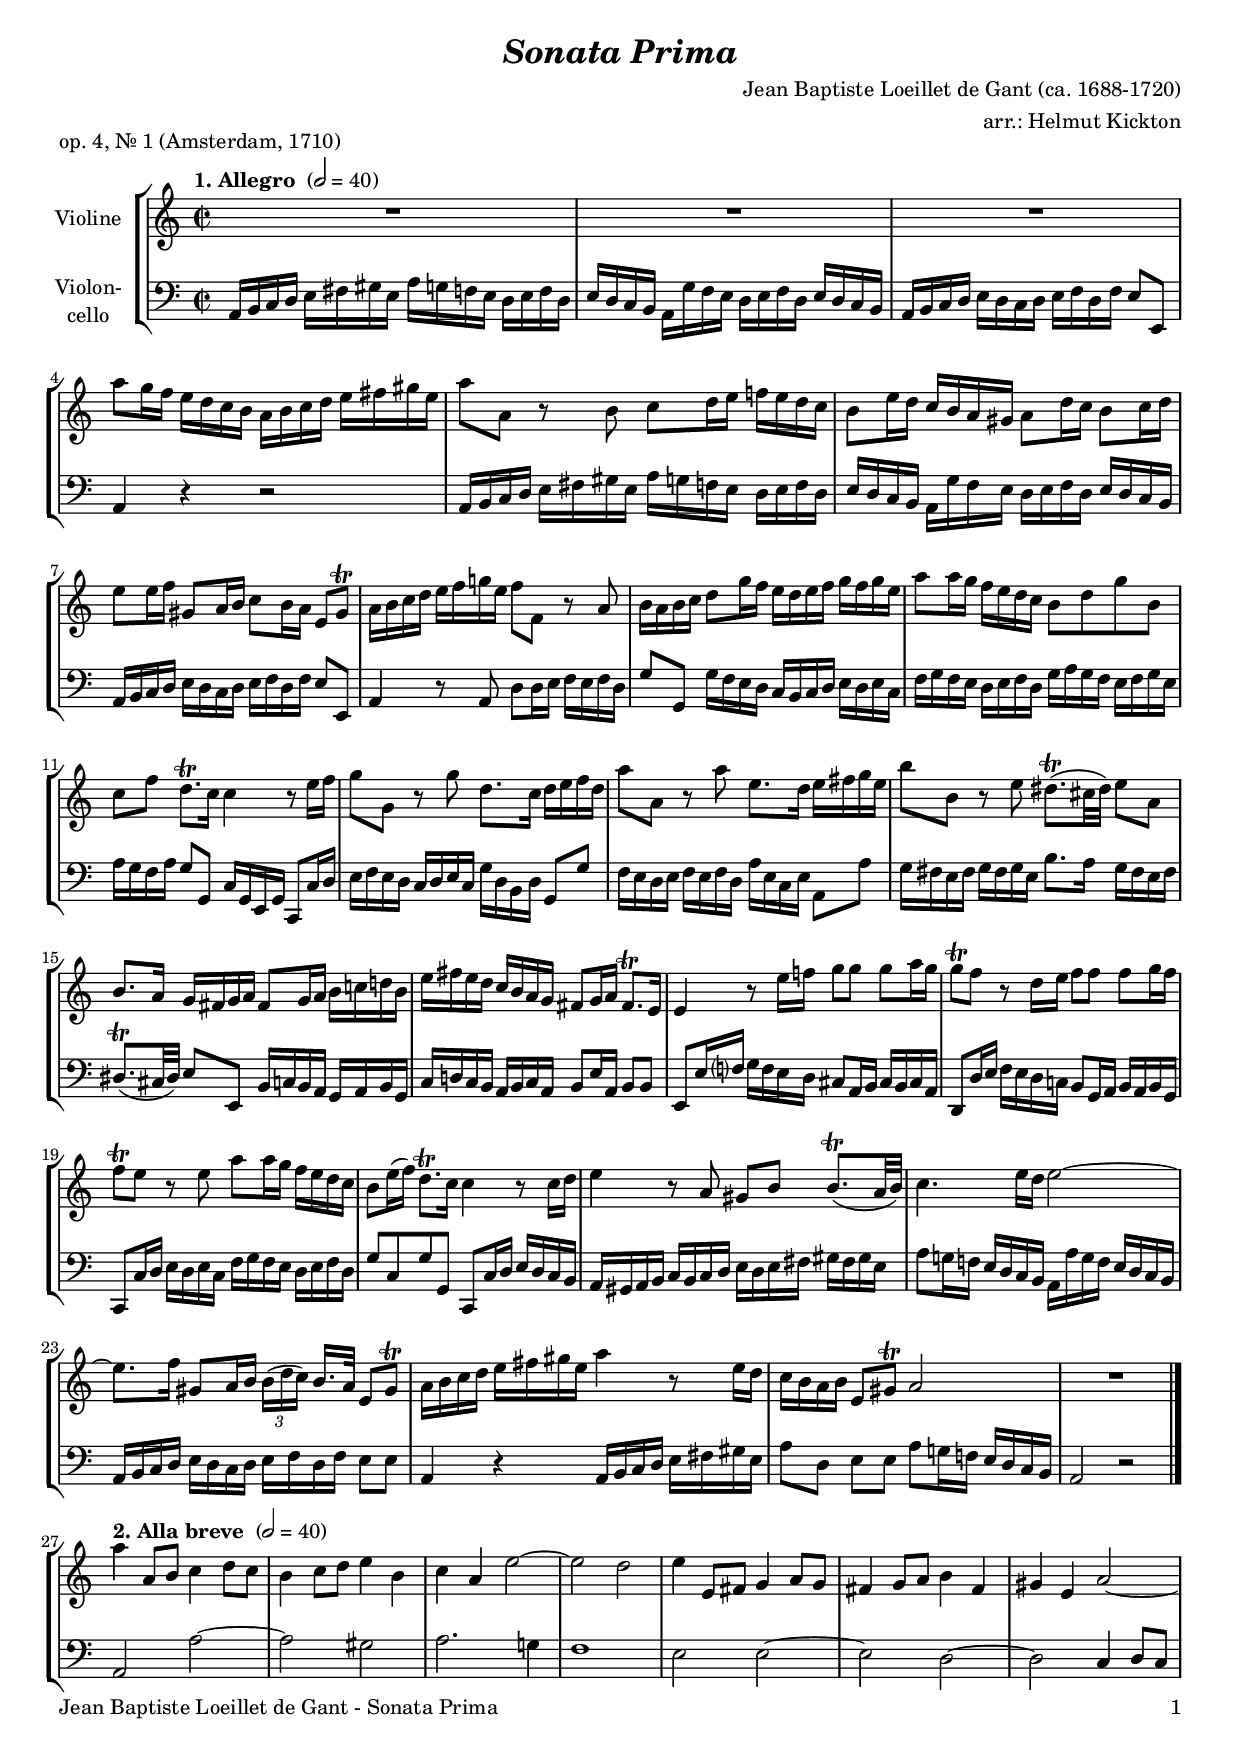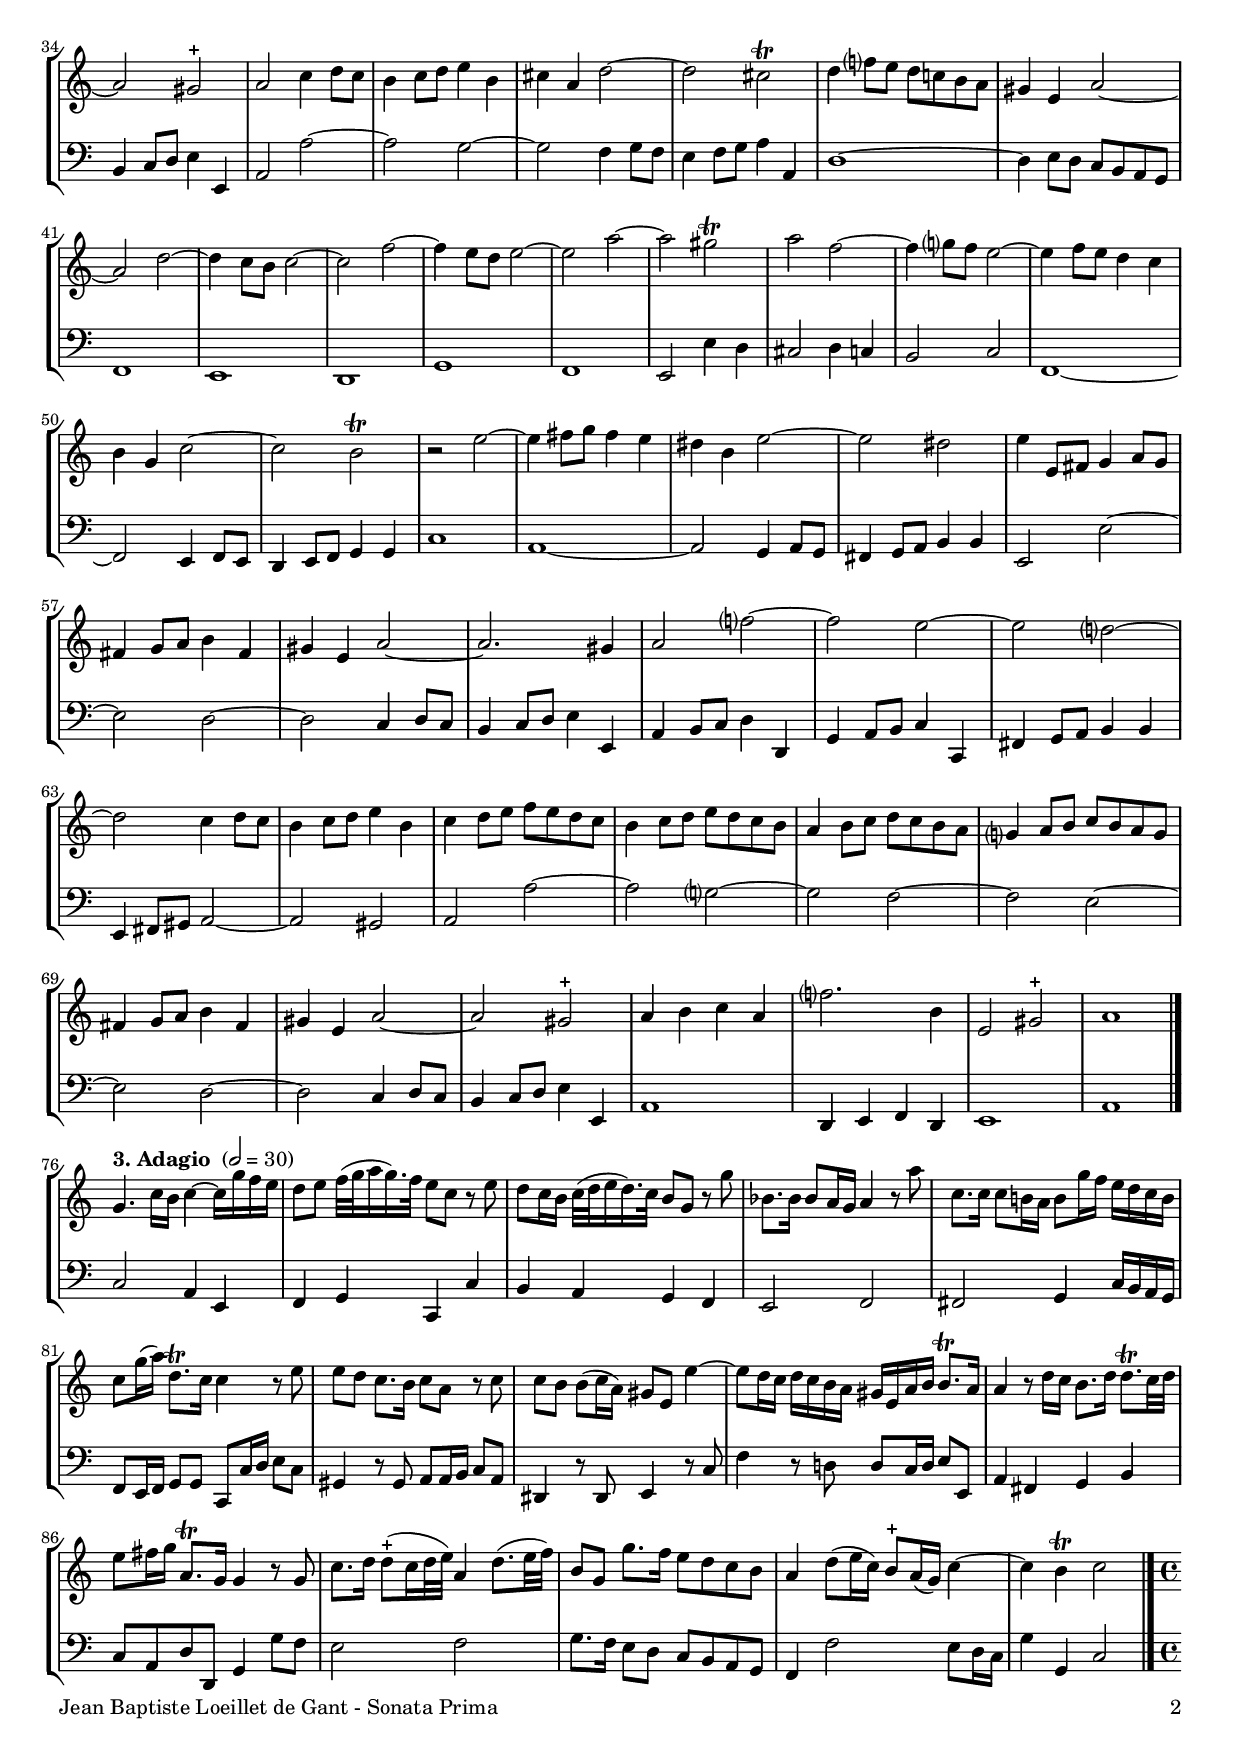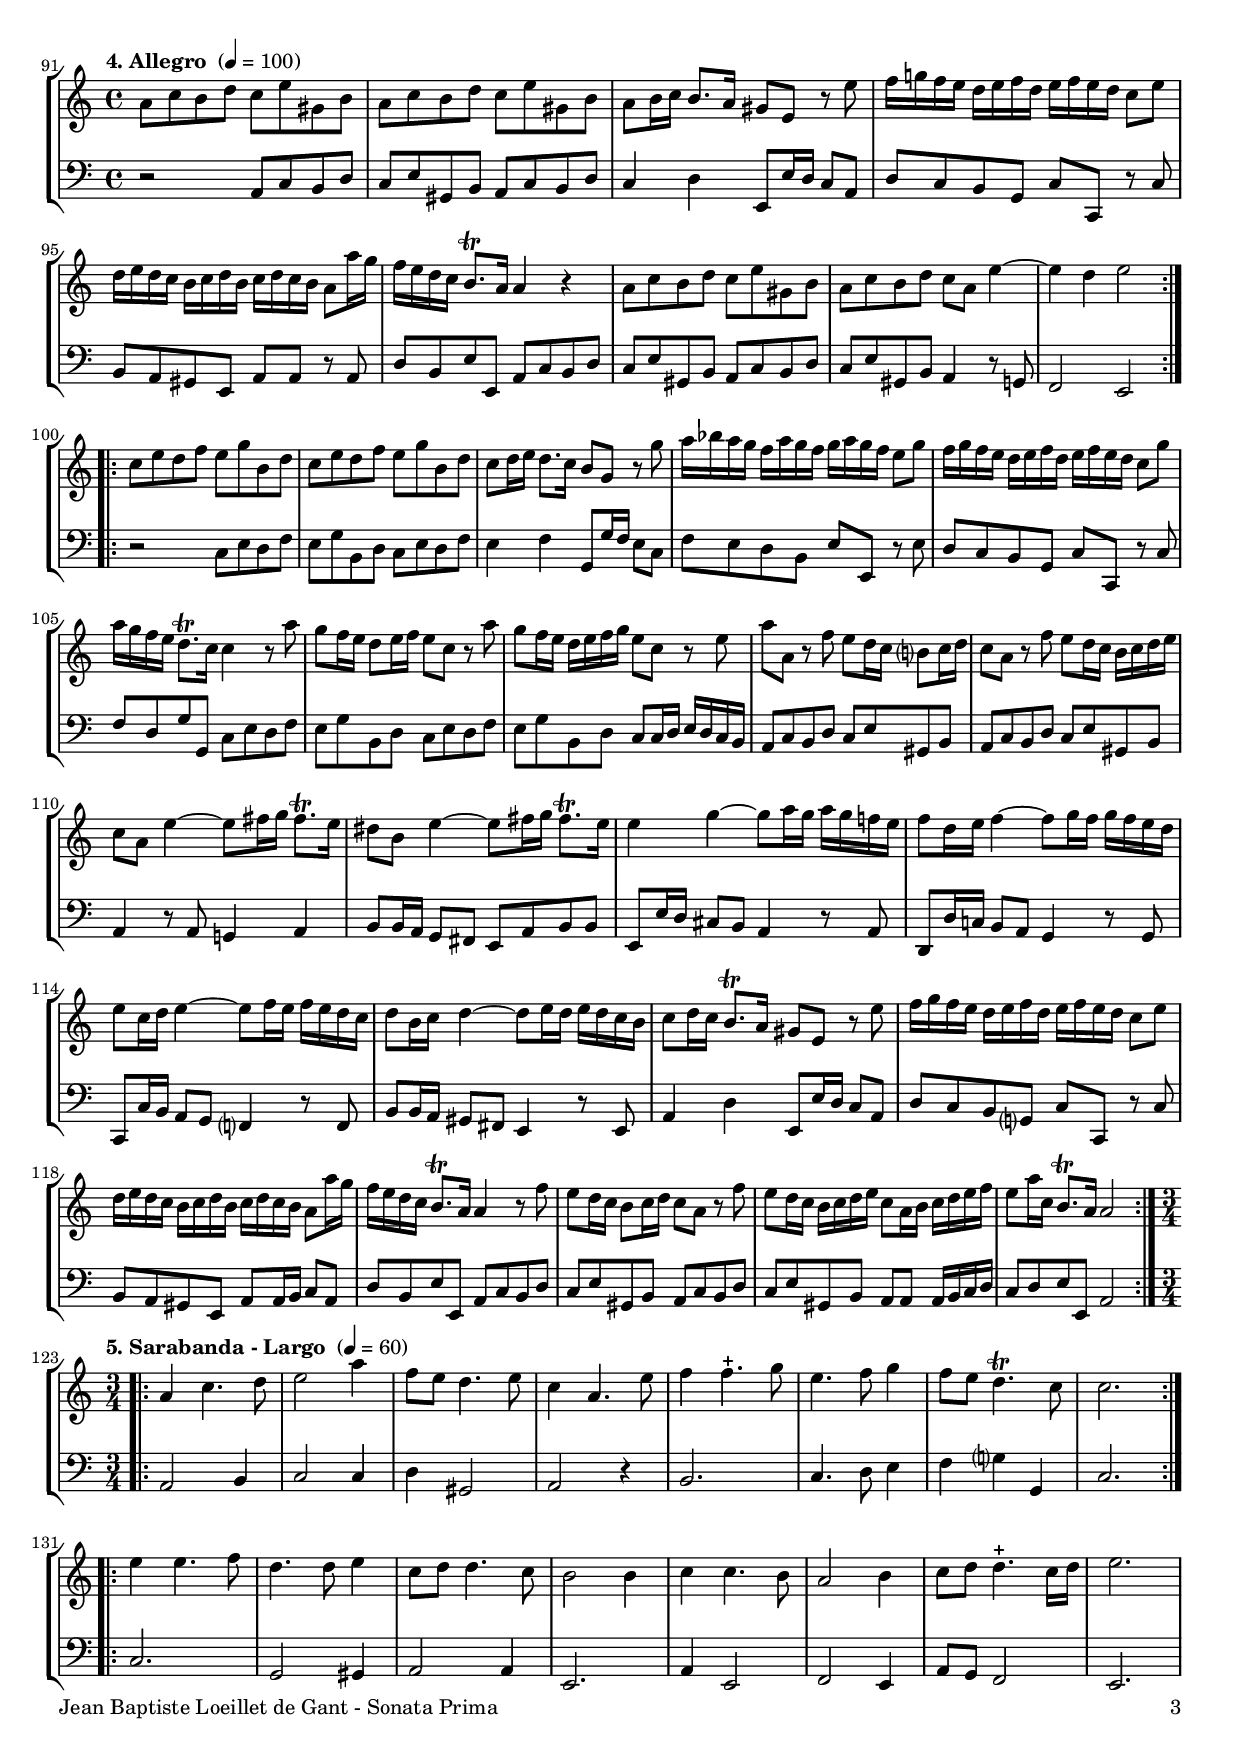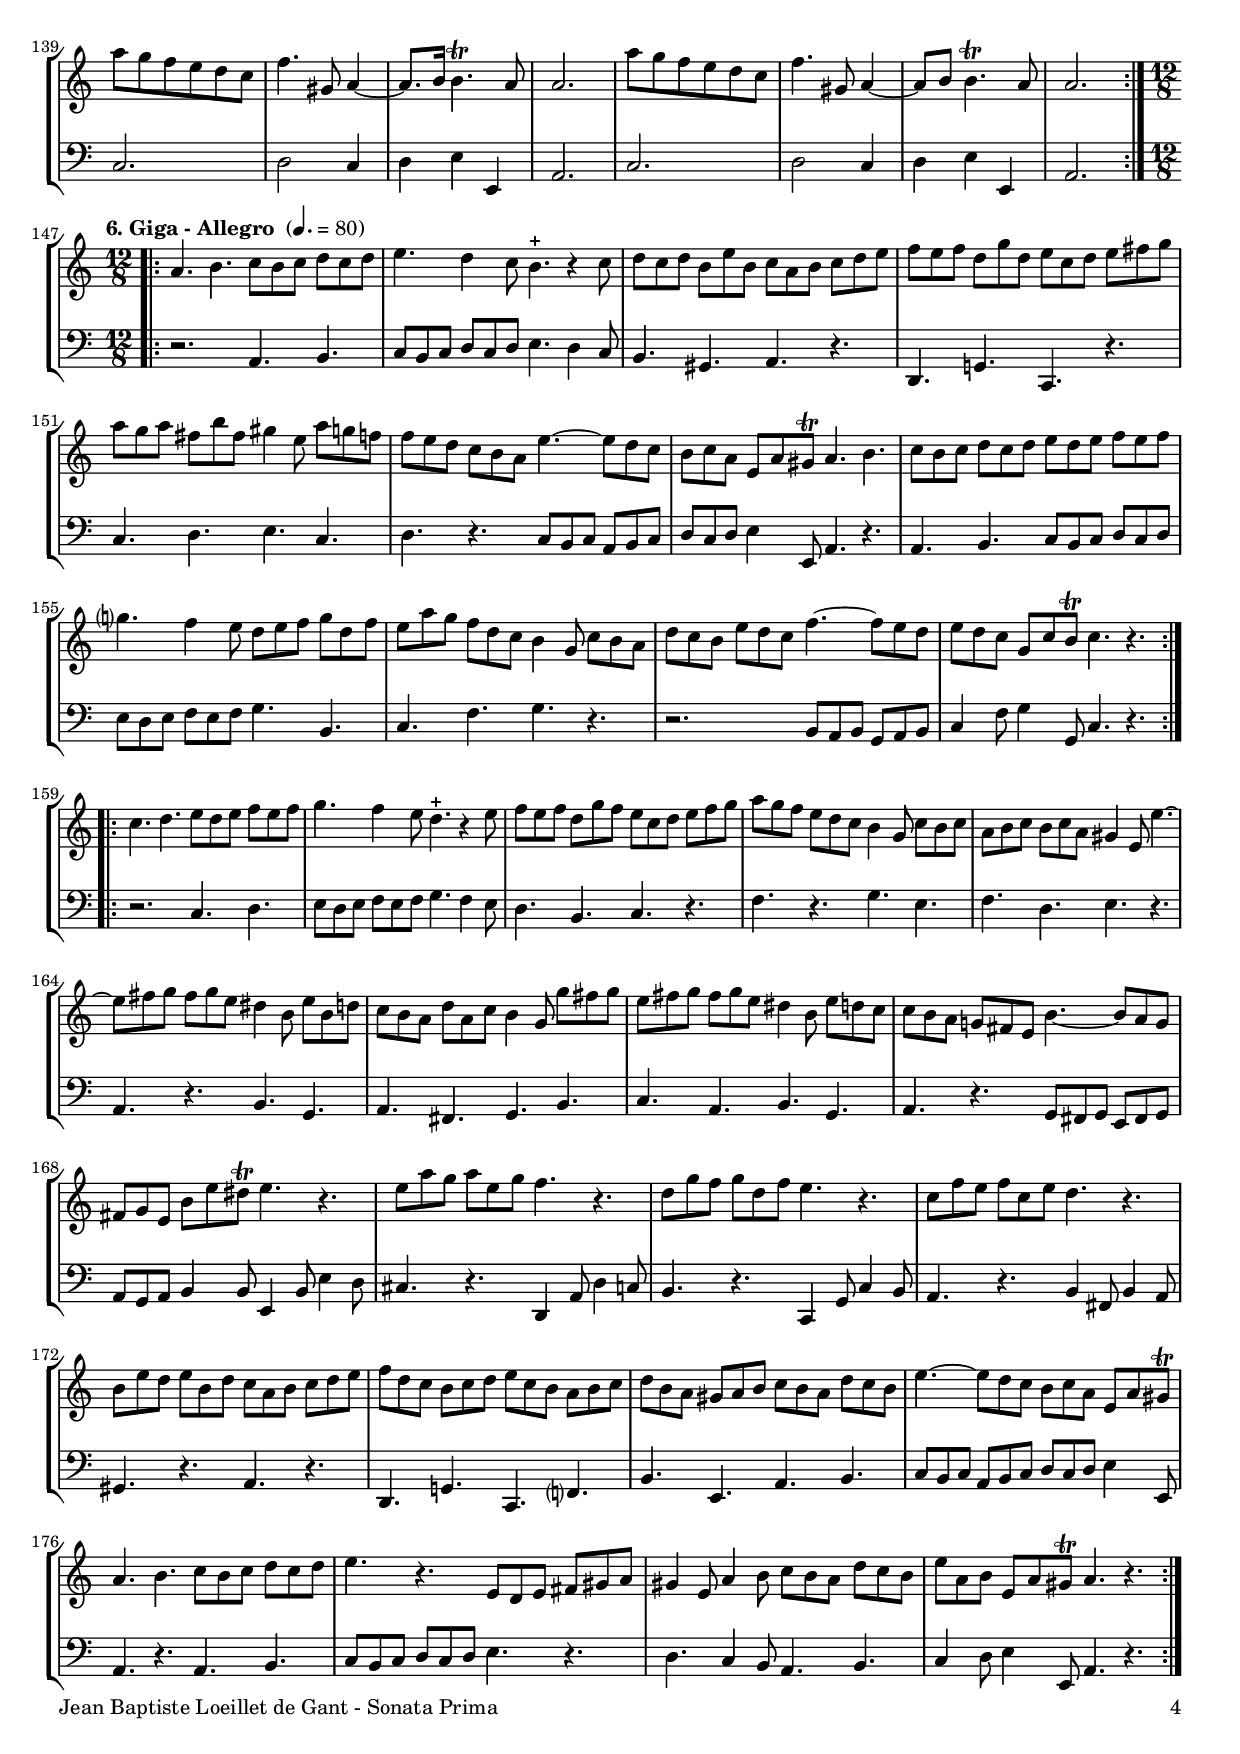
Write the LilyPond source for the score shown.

\version "2.20.2"
\include "deutsch.ly"
  
#(set-global-staff-size 18)

\header {
  title     = \markup \bold \italic "Sonata Prima"
  composer  = "Jean Baptiste Loeillet de Gant (ca. 1688-1720)"
  arranger  = "arr.: Helmut Kickton"
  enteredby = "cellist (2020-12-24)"
  piece     = "op. 4, Nr. 1 (Amsterdam, 1710)"
}

voiceconsts = {
  \key c \major
  \time 2/2
  \clef "treble"
  \compressEmptyMeasures
%  \numericTimeSignature
}

mivl = "violin"
%miba = "pizzicato strings"
miba = "cello"

arco = \markup \italic "arco"
pizz = \markup \italic "pizz."
rall = \mark \markup \box \italic "rall."
rit  = \mark \markup \box \italic "rit."
simi = \markup \italic "simile"

introa = {        \tempo "1. Allegro "    2=40
                  % Set default beaming for all staves
		  \set Timing.beamExceptions = #'()
		  \set Timing.baseMoment     = #(ly:make-moment 1 4)
		  \set Timing.beatStructure  = #'(1 1 1 1)
		}
introb = { \break \tempo "2. Alla breve " 2=40
                  % Set default beaming for all staves
		  \set Timing.beamExceptions = #'()
		  \set Timing.baseMoment     = #(ly:make-moment 1 2)
		  \set Timing.beatStructure  = #'(1 1)
		}
introc = { \break \tempo "3. Adagio " 2=30
                  % Set default beaming for all staves
		  \set Timing.beamExceptions = #'()
		  \set Timing.baseMoment     = #(ly:make-moment 1 4)
		  \set Timing.beatStructure  = #'(1 1 1 1)
		}
introd = { \break \tempo "4. Allegro " 4=100 \time 4/4
	          \autoBeamOn
		}
introe = { \break \tempo "5. Sarabanda - Largo " 4=60 \time  3/4 }
introf = { \break \tempo "6. Giga - Allegro "   4.=80 \time 12/8 }

va = \relative c''' {
  \voiceconsts

  \introa
  R1*3
  a8 g16 f e d c h a h c d e fis gis e

  a8 a, r h c d16 e f! e d c
  h8 e16 d c h a gis a8 d16 c h8 c16 d

  e8 e16 f gis,8 a16 h c8 h16 a e8 gis\trill
  a16 h c d e f g! e f8 f, r a
  h16 a h c d8 g16 f e d e f g f g e

  a8 a16 g f e d c h8[ d g h,]
  c f d8.\trill c16 c4 r8 e16 f
  g8 g, r g' d8. c16 d e f d

  a'8 a, r a' e8. d16 e fis g e
  h'8 h, r e dis8.(\trill cis32 dis) e8 a,

  h8. a16 g fis g a fis8 g16 a h c! d! h
  e fis e d c h a g fis8 g16 a fis8.\trill e16

  e4 r8 e'16 f! g8 g g a16 g
  g8\trill f r d16 e f8 f f g16 f
  f8\trill e r e a a16 g f e d c

  h8 e16( f) d8.\trill c16 c4 r8 c16 d
  e4 r8 a, gis h h8.(\trill a32 h)

  c4. e16 d e2~
  e8. f16 gis,8 a16 h \tuplet 3/2 8 { h( d c) } h16.[ a32] e8 gis\trill

  a16 h c d e fis gis e a4 r8 e16 d
  c h a h e,8 gis\trill a2
  R1 \bar "|."

  \introb
  a'4 a,8 h c4 d8 c
  h4 c8 d e4 h
  c a e'2~
  e d
  e4 e,8 fis g4 a8 g
  fis4 g8 a h4 fis
  gis e a2~
  a gis-+

  a c4 d8 c
  h4 c8 d e4 h
  cis a d2~
  d cis\trill
  d4 f?8 e d c! h a
  gis4 e a2~
  a d~
  d4 c8 h c2~
  c f~

  f4 e8 d e2~
  e a~
  a gis\trill
  a f~
  f4 g?8 f e2~
  e4 f8 e d4 c
  h g c2~
  c h\trill
  r e~
  e4 fis8 g fis4 e

  dis h e2~
  e dis
  e4 e,8 fis g4 a8 g
  fis4 g8 a h4 fis
  gis e a2~
  a2. gis4
  a2 f'?~
  f e~

  e d?~
  d c4 d8 c h4 c8 d e4 h
  c d8 e f e d c
  h4 c8 d e d c h
  a4 h8 c d c h a
  g?4 a8 h c h a g

  fis4 g8 a h4 fis
  gis e a2~
  a gis-+
  a4 h c a
  f'?2. h,4
  e,2 gis-+
  a1 \bar "|."

  \introc
  g4. c16 h c4~ c16 g' f e
  d8 e f32( g a16 g16.) f32 e8 c r e
  d c16 h c32( d e16 d16.) c32 h8 g r g'

  b,8. b16 b8 a16 g a4 r8 a'
  c,8. c16 c8 h!16 a h8 g'16 f e d c h
  c8 g'16( a) d,8.\trill c16 c4 r8 e

  e d c8. h16 c8 a r c
  c h h( c16 a) gis8 e e'4~
  e8 d16 c d c h a gis e a h h8.\trill a16

  a4 r8 d16 c h8. d16 d8.\trill c32 d
  e8 fis16 g a,8.\trill g16 g4 r8 g
  c8. d16 d8(-+ c16 d32 e) a,4 d8.( e32 f)

  h,8 g g'8. f16 e8[ d c h]
  a4 d8( e16 c) h8-+ a16( g) c4~
  c h\trill c2 \bar "|."

  \introd
  \repeat volta 2 {
    a8 c h d c e gis, h
    a c h d c e gis, h
    a h16 c h8. a16 gis8 e r e'

    f16 g! f e d e f d e f e d c8 e
    d16 e d c h c d h c d c h a8 a'16 g
    f e d c h8.\trill a16 a4 r

    a8 c h d c e gis, h
    a c h d c a e'4~
    e d e2
    
  }
  \repeat volta 2 {
    c8 e d f e g h, d
    c e d f e g h, d

    c d16 e d8. c16 h8 g r g'
    a16 b a g f a g f g a g f e8 g
    f16 g f e d e f d e f e d c8 g'

    a16 g f e d8.\trill c16 c4 r8 a'
    g f16 e d8 e16 f e8 c r a'
    g f16 e d e f g e8 c r e

    a a, r f' e d16 c h?8 c16 d
    c8 a r f' e d16 c h c d e
    c8 a e'4~ e8 fis16 g fis8.\trill e16

    dis8 h e4~ e8 fis16 g fis8.\trill e16
    e4 g~ g8 a16 g a g f! e
    f8 d16 e f4~ f8 g16 f g f e d

    e8 c16 d e4~ e8 f16 e f e d c
    d8 h16 c d4~ d8 e16 d e d c h
    c8 d16 c h8.\trill a16 gis8 e r e'

    f16 g f e d e f d e f e d c8 e
    d16 e d c h c d h c d c h a8 a'16 g
    f e d c h8.\trill a16 a4 r8 f'

    e d16 c h8 c16 d c8 a r f'
    e d16 c h c d e c8 a16 h c d e f
    e8 a16 c, h8.\trill a16 a2
  }

  \introe
  \repeat volta 2 {
    a4 c4. d8
    e2 a4
    f8 e d4. e8
    c4 a4. e'8
    f4 f4.-+ g8
    e4. f8 g4
    f8 e d4.\trill c8
    c2.
  }
  \repeat volta 2 {
    e4 e4. f8

    d4. d8 e4
    c8 d d4. c8
    h2 h4
    c c4. h8
    a2 h4
    c8 d d4.-+ c16 d
    e2.
    a8[ g f e d c]
    f4. gis,8 a4~

    a8. h16 h4.\trill a8
    a2.
    a'8[ g f e d c]
    f4. gis,8 a4~
    a8 h h4.\trill a8
    a2.
  }  

  \introf
  \repeat volta 2 {
    a4. h c8 h c d c d
    e4. d4 c8 h4.-+ r4 c8
    d c d h e h c a h c d e

    f e f d g d e c d e fis g
    a g a fis h fis gis4 e8 a g f
    f e d c h a e'4.~ e8 d c

    h c a e a gis\trill a4. h
    c8 h c d c d e d e f e f
    g?4. f4 e8 d e f g d f

    e a g f d c h4 g8 c h a
    d c h e d c f4.~ f8 e d
    e d c g c h\trill c4. r
  }
  \repeat volta 2 {
    c d e8 d e f e f
    g4. f4 e8 d4.-+ r4 e8
    f e f d g f e c d e f g

    a g f e d c h4 g8 c h c
    a h c h c a gis4 e8 e'4.~
    e8 fis g fis g e dis4 h8 e h d

    c h a d a c h4 g8 g' fis g
    e fis g fis g e dis4 h8 e d c
    c h a g! fis e h'4.~ h8 a g

    fis g e h' e dis\trill e4. r
    e8 a g a e g f4. r
    d8 g f g d f e4. r

    c8 f e f c e d4. r
    h8 e d e h d c a h c d e
    f d c h c d e c h a h c

    d h a gis a h c h a d c h
    e4.~ e8 d c h c a e a gis\trill
    a4. h c8 h c d c d

    e4. r e,8 d e fis gis a
    gis4 e8 a4 h8 c h a d c h
    e a, h e, a gis\trill a4. r
  }
}

vb = \relative c {
  \voiceconsts
  \clef "bass"

  \introa
  a16 h c d e fis gis e a g f e d e f d
  e d c h a g' f e d e f d e d c h

  a h c d e d c d e f d f e8 e,
  a4 r r2

  a16 h c d e fis gis e a g f e d e f d
  e d c h a g' f e d e f d e d c h

  a h c d e d c d e f d f e8 e,
  a4 r8 a d d16 e f e f d
  g8 g, g'16 f e d c h c d e d e c

  f g f e d e f d g a g f e f g e
  a g f a g8 g, c16 g e g c,8 c'16 d
  e f e d c d e c g' d h d g,8 g'

  f16 e d e f e f d a' e c e a,8 a'
  g16 fis e fis g fis g e h'8. a16 g fis e fis

  dis8.(\trill cis32 dis) e8 e, h'16 c h a g a h g
  c d! c h a h c a h8 e16 a, h8 h

  e, e'16 f? g f e d cis8 a16 h cis h cis a
  d,8 d'16 e f e d c! h8 g16 a h a h g
  c,8 c'16 d e d e c f g f e d e f d

  g8[ c, g' g,] c, c'16 d e d c h
  a gis a h c h c d e d e fis gis fis gis e

  a8 g!16 f! e d c h a a' g f e d c h
  a h c d e d c d e f d f e8 e

  a,4 r a16 h c d e fis gis e
  a8 d, e e a g!16 f! e d c h
  a2 r \bar "|."

  \introb
  a a'~
  a gis
  a2. g!4
  f1
  e2 e~
  e d~
  d c4 d8 c
  h4 c8 d e4 e,

  a2 a'~
  a g~
  g f4 g8 f
  e4 f8 g a4 a,
  d1~
  d4 e8 d c h a g
  f1
  e
  d

  g
  f
  e2 e'4 d
  cis2 d4 c
  h2 c
  f,1~
  f2 e4 f8 e
  d4 e8 f g4 g
  c1
  a~

  a2 g4 a8 g
  fis4 g8 a h4 h
  e,2 e'~
  e d~
  d c4 d8 c
  h4 c8 d e4 e,
  a h8 c d4 d,
  g a8 h c4 c,

  fis g8 a h4 h
  e, fis8 gis a2~
  a gis
  a a'~
  a g?~
  g f~
  f e~

  e d~
  d c4 d8 c
  h4 c8 d e4 e,
  a1
  d,4 e f d
  e1
  a \bar "|."

  \introc
  c2 a4 e
  f g c, c'
  h a g f

  e2 f
  fis g4 c16 h a g
  f8 e16 f g8 g c, c'16 d e8 c

  gis4 r8 gis a a16 h c8 a
  dis,4 r8 dis e4 r8 c'
  f4 r8 d! d c16 d e8 e,

  a4 fis g h
  c8[ a d d,] g4 g'8 f
  e2 f

  g8. f16 e8 d c[ h a g]
  f4 f'2 e8 d16 c
  g'4 g, c2 \bar "|."

  \introd
  \repeat volta 2 {
    r2 a8 c h d
    c e gis, h a c h d
    c4 d e,8 e'16 d c8 a

    d c h g c c, r c'
    h a gis e a a r a
    d h e e, a c h d

    c e gis, h a c h d
    c e gis, h a4 r8 g
    f2 e
  }
  \repeat volta 2 {
    r c'8 e d f
    e g h, d c e d f

    e4 f g,8 g'16 f e8 c
    f e d h e e, r e'
    d c h g c c, r c'

    f d g g, c e d f
    e g h, d c e d f
    e g h, d c c16 d e d c h

    a8 c h d c e gis, h
    a c h d c e gis, h
    a4 r8 a g!4 a

    h8 h16 a g8 fis e a h h
    e, e'16 d cis8 h a4 r8 a
    d, d'16 c! h8 a g4 r8 g

    c, c'16 h a8 g f?4 r8 f
    h h16 a gis8 fis e4 r8 e
    a4 d
    e,8 e'16 d c8 a

    d c h g? c c, r c'
    h a gis e a a16 h c8 a
    d h e e, a c h d

    c e gis, h a c h d
    c e gis, h a a a16 h c d
    c8 d e e, a2
  }
  
  \introe
  \repeat volta 2 {
    a2 h4
    c2 c4
    d gis,2
    a r4
    h2.
    c4. d8 e4
    f4 g? g,
    c2.
  }
  \repeat volta 2 {
    c

    g2 gis4
    a2 a4
    e2.
    a4 e2
    f e4
    a8 g f2
    e2.
    c'
    d2 c4

    d e e,
    a2.
    c
    d2 c4
    d e e,
    a2.
  }  

  \introf
  \repeat volta 2 {
    r a4. h
    c8 h c d c d e4. d4 c8
    h4. gis a r

    d, g! c, r
    c' d e c
    d r c8 h c a h c

    d c d e4 e,8 a4. r
    a h c8 h c d c d
    e d e f e f g4. h,

    c f g r
    r2. h,8 a h g a h
    c4 f8 g4 g,8 c4. r
  }
  \repeat volta 2 {
    r2. c4. d
    e8 d e f e f g4. f4 e8
    d4. h c r

    f r g e
    f d e r
    a, r h g

    a fis g h
    c a h g
    a r g8 fis g e fis g

    a g a h4 h8 e,4 h'8 e4 d8
    cis4. r d,4 a'8 d4 c8
    h4. r c,4 g'8 c4 h8

    a4. r h4 fis8 h4 a8
    gis4. r a r
    d, g! c, f?

    h e, a h
    c8 h c a h c d c d e4 e,8
    a4. r a h

    c8 h c d c d e4. r
    d c4 h8 a4. h
    c4 d8 e4 e,8 a4. r
  }
}


music = \new StaffGroup <<
      \new Staff {
	\set Staff.midiInstrument = \mivl
	\set Staff.instrumentName = \markup \center-column { "Violine" }
	\transpose c c { \va }
      }

      \new Staff {
	\set Staff.midiInstrument = \miba
	\set Staff.instrumentName = \markup \center-column { "Violon-" "cello" }
	\transpose c c { \vb }
      }
>>

\book {
   \paper {
    print-page-number = ##t
    print-first-page-number = ##t
    ragged-last-bottom = ##f
    oddHeaderMarkup = \markup \null
    evenHeaderMarkup = \markup \null
    oddFooterMarkup = \markup {
      \fill-line {
        \on-the-fly #print-page-number-check-first
        "Jean Baptiste Loeillet de Gant - Sonata Prima" \fromproperty #'page:page-number-string
      }
    }
    evenFooterMarkup = \oddFooterMarkup
  } \score {
    \music
    \layout {}
  }

  \score {
    \unfoldRepeats \music

    \midi {
      \context {
        \Score
      }
    }
  }
}